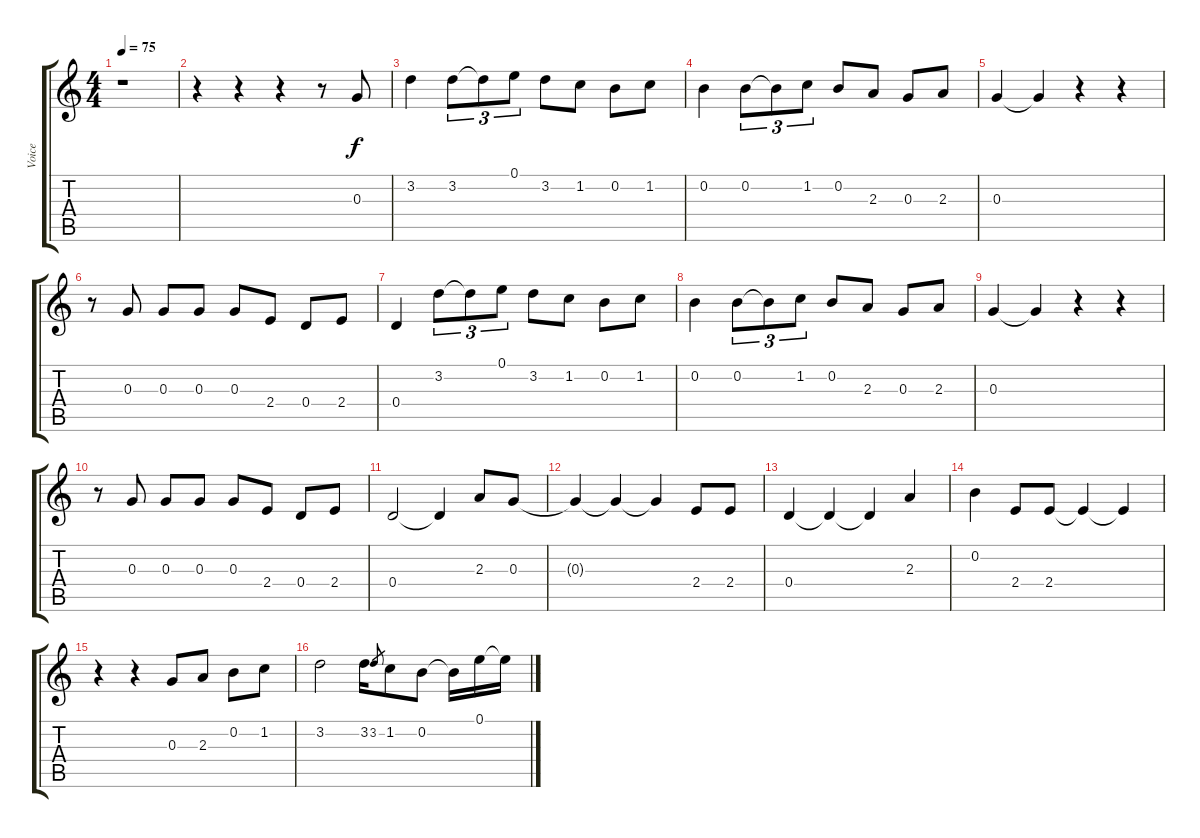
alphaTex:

\track ("Voice" "Voice") {instrument contrabass}
\staff {score tabs}
\tuning (E4 B3 G3 D3 A2 E2) {hide}
\ts (4 4)
\tempo 75
\clef g2
\ks c
r.1{dy f} |
r.4 r.4 r.4 r.8 0.3.8 |
3.2.4 3.2.8{tu (3 2)} 3.2{t}.8{tu (3 2)} 0.1.8{tu (3 2)} 3.2.8 1.2.8 0.2.8 1.2.8 |
0.2.4 0.2.8{tu (3 2)} 0.2{t}.8{tu (3 2)} 1.2.8{tu (3 2)} 0.2.8 2.3.8 0.3.8 2.3.8 |
0.3.4 0.3{t}.4 r.4 r.4 |
r.8 0.3.8 0.3.8 0.3.8 0.3.8 2.4.8 0.4.8 2.4.8 |
0.4.4 3.2.8{tu (3 2)} 3.2{t}.8{tu (3 2)} 0.1.8{tu (3 2)} 3.2.8 1.2.8 0.2.8 1.2.8 |
0.2.4 0.2.8{tu (3 2)} 0.2{t}.8{tu (3 2)} 1.2.8{tu (3 2)} 0.2.8 2.3.8 0.3.8 2.3.8 |
0.3.4 0.3{t}.4 r.4 r.4 |
r.8 0.3.8 0.3.8 0.3.8 0.3.8 2.4.8 0.4.8 2.4.8 |
0.4.2 0.4{t}.4 2.3.8 0.3.8 |
0.3{t}.4 0.3{t}.4 0.3{t}.4 2.4.8 2.4.8 |
0.4.4 0.4{t}.4 0.4{t}.4 2.3.4 |
0.2.4 2.4.8 2.4.8 2.4{t}.4 2.4{t}.4 |
r.4 r.4 0.3.8 2.3.8 0.2.8 1.2.8 |
3.2.2 3.2.16 3.2.8{gr} 1.2.8 0.2.8 0.2{t}.16 0.1.16 0.1{t}.16
